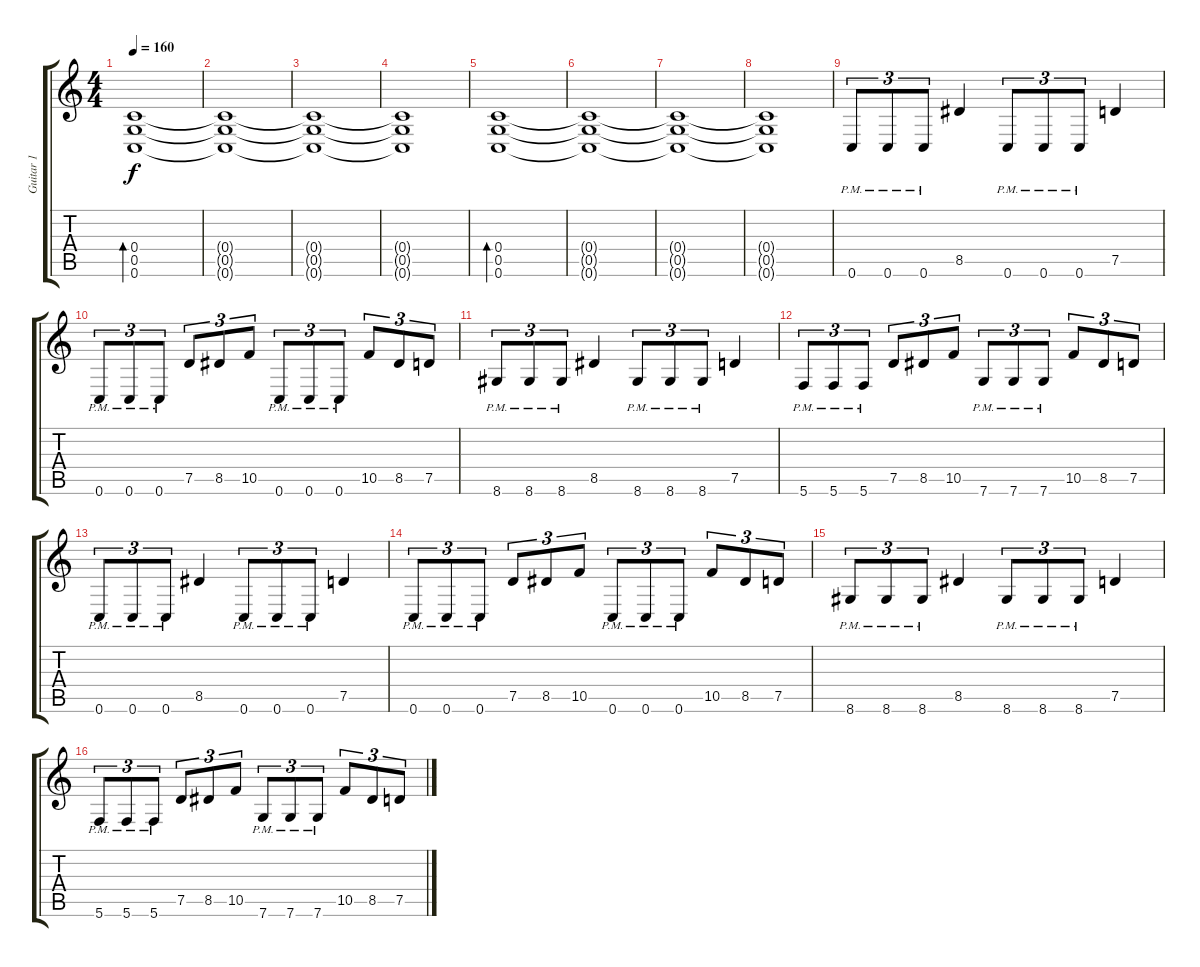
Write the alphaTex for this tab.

\track ("Guitar 1" "Guitar 1") {instrument distortionguitar}
\staff {score tabs}
\tuning (D4 A3 F3 C3 G2 C2) {hide}
\ts (4 4)
\tempo 160
\clef g2
\ks c
(0.4 0.5 0.6).1{bd 120 dy f instrument distortionguitar} |
(0.4{t} 0.5{t} 0.6{t}).1 |
(0.4{t} 0.5{t} 0.6{t}).1 |
(0.4{t} 0.5{t} 0.6{t}).1 |
(0.4 0.5 0.6).1{bd 120} |
(0.4{t} 0.5{t} 0.6{t}).1 |
(0.4{t} 0.5{t} 0.6{t}).1 |
(0.4{t} 0.5{t} 0.6{t}).1 |
0.6{pm}.8{tu (3 2)} 0.6{pm}.8{tu (3 2)} 0.6{pm}.8{tu (3 2)} 8.5.4 0.6{pm}.8{tu (3 2)} 0.6{pm}.8{tu (3 2)} 0.6{pm}.8{tu (3 2)} 7.5.4 |
0.6{pm}.8{tu (3 2)} 0.6{pm}.8{tu (3 2)} 0.6{pm}.8{tu (3 2)} 7.5.8{tu (3 2)} 8.5.8{tu (3 2)} 10.5.8{tu (3 2)} 0.6{pm}.8{tu (3 2)} 0.6{pm}.8{tu (3 2)} 0.6{pm}.8{tu (3 2)} 10.5.8{tu (3 2)} 8.5.8{tu (3 2)} 7.5.8{tu (3 2)} |
8.6{pm}.8{tu (3 2)} 8.6{pm}.8{tu (3 2)} 8.6{pm}.8{tu (3 2)} 8.5.4 8.6{pm}.8{tu (3 2)} 8.6{pm}.8{tu (3 2)} 8.6{pm}.8{tu (3 2)} 7.5.4 |
5.6{pm}.8{tu (3 2)} 5.6{pm}.8{tu (3 2)} 5.6{pm}.8{tu (3 2)} 7.5.8{tu (3 2)} 8.5.8{tu (3 2)} 10.5.8{tu (3 2)} 7.6{pm}.8{tu (3 2)} 7.6{pm}.8{tu (3 2)} 7.6{pm}.8{tu (3 2)} 10.5.8{tu (3 2)} 8.5.8{tu (3 2)} 7.5.8{tu (3 2)} |
0.6{pm}.8{tu (3 2)} 0.6{pm}.8{tu (3 2)} 0.6{pm}.8{tu (3 2)} 8.5.4 0.6{pm}.8{tu (3 2)} 0.6{pm}.8{tu (3 2)} 0.6{pm}.8{tu (3 2)} 7.5.4 |
0.6{pm}.8{tu (3 2)} 0.6{pm}.8{tu (3 2)} 0.6{pm}.8{tu (3 2)} 7.5.8{tu (3 2)} 8.5.8{tu (3 2)} 10.5.8{tu (3 2)} 0.6{pm}.8{tu (3 2)} 0.6{pm}.8{tu (3 2)} 0.6{pm}.8{tu (3 2)} 10.5.8{tu (3 2)} 8.5.8{tu (3 2)} 7.5.8{tu (3 2)} |
8.6{pm}.8{tu (3 2)} 8.6{pm}.8{tu (3 2)} 8.6{pm}.8{tu (3 2)} 8.5.4 8.6{pm}.8{tu (3 2)} 8.6{pm}.8{tu (3 2)} 8.6{pm}.8{tu (3 2)} 7.5.4 |
5.6{pm}.8{tu (3 2)} 5.6{pm}.8{tu (3 2)} 5.6{pm}.8{tu (3 2)} 7.5.8{tu (3 2)} 8.5.8{tu (3 2)} 10.5.8{tu (3 2)} 7.6{pm}.8{tu (3 2)} 7.6{pm}.8{tu (3 2)} 7.6{pm}.8{tu (3 2)} 10.5.8{tu (3 2)} 8.5.8{tu (3 2)} 7.5.8{tu (3 2)}
